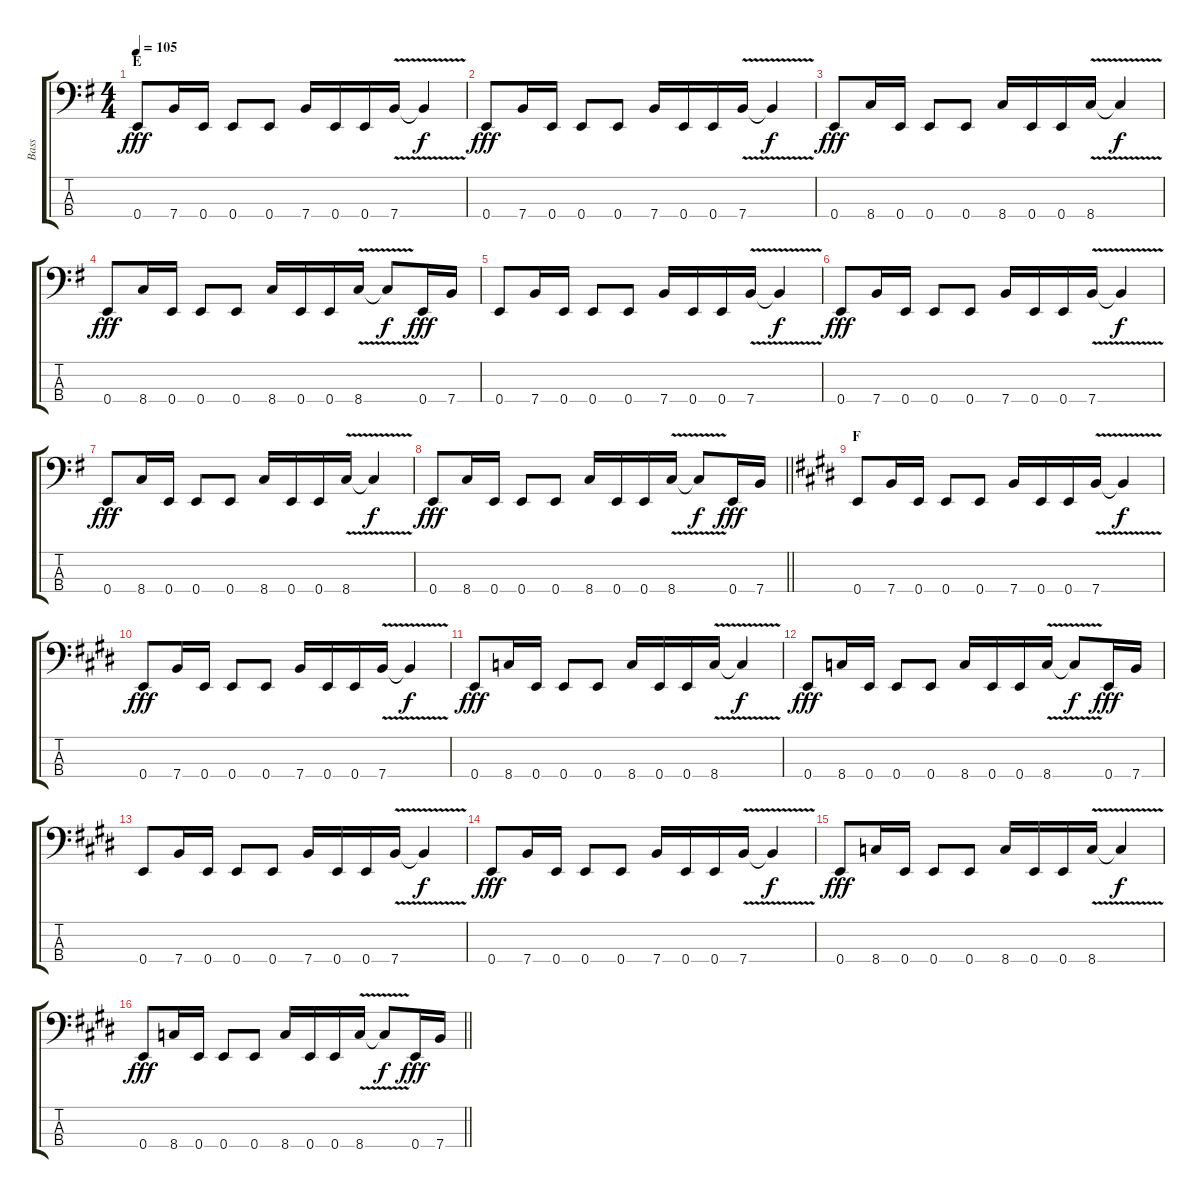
\track ("Bass" "Bass") {instrument electricbassfinger}
\staff {score tabs}
\tuning (G2 D2 A1 E1) {hide}
\ts (4 4)
\section ("" "E")
\tempo 105
\clef f4
\ks g
0.4.8{dy fff} 7.4.16 0.4.16 0.4.8 0.4.8 7.4.16 0.4.16 0.4.16 7.4{v}.16 7.4{t}.4{dy f} |
0.4.8{dy fff} 7.4.16 0.4.16 0.4.8 0.4.8 7.4.16 0.4.16 0.4.16 7.4{v}.16 7.4{t}.4{dy f} |
0.4.8{dy fff} 8.4.16 0.4.16 0.4.8 0.4.8 8.4.16 0.4.16 0.4.16 8.4{v}.16 8.4{t}.4{dy f} |
0.4.8{dy fff} 8.4.16 0.4.16 0.4.8 0.4.8 8.4.16 0.4.16 0.4.16 8.4{v}.16 8.4{t}.8{dy f} 0.4.16{dy fff} 7.4.16 |
0.4.8 7.4.16 0.4.16 0.4.8 0.4.8 7.4.16 0.4.16 0.4.16 7.4{v}.16 7.4{t}.4{dy f} |
0.4.8{dy fff} 7.4.16 0.4.16 0.4.8 0.4.8 7.4.16 0.4.16 0.4.16 7.4{v}.16 7.4{t}.4{dy f} |
0.4.8{dy fff} 8.4.16 0.4.16 0.4.8 0.4.8 8.4.16 0.4.16 0.4.16 8.4{v}.16 8.4{t}.4{dy f} |
\barLineRight lightlight
0.4.8{dy fff} 8.4.16 0.4.16 0.4.8 0.4.8 8.4.16 0.4.16 0.4.16 8.4{v}.16 8.4{t}.8{dy f} 0.4.16{dy fff} 7.4.16 |
\section ("" "F")
\ks e
0.4.8 7.4.16 0.4.16 0.4.8 0.4.8 7.4.16 0.4.16 0.4.16 7.4{v}.16 7.4{t}.4{dy f} |
0.4.8{dy fff} 7.4.16 0.4.16 0.4.8 0.4.8 7.4.16 0.4.16 0.4.16 7.4{v}.16 7.4{t}.4{dy f} |
0.4.8{dy fff} 8.4.16 0.4.16 0.4.8 0.4.8 8.4.16 0.4.16 0.4.16 8.4{v}.16 8.4{t}.4{dy f} |
0.4.8{dy fff} 8.4.16 0.4.16 0.4.8 0.4.8 8.4.16 0.4.16 0.4.16 8.4{v}.16 8.4{t}.8{dy f} 0.4.16{dy fff} 7.4.16 |
0.4.8 7.4.16 0.4.16 0.4.8 0.4.8 7.4.16 0.4.16 0.4.16 7.4{v}.16 7.4{t}.4{dy f} |
0.4.8{dy fff} 7.4.16 0.4.16 0.4.8 0.4.8 7.4.16 0.4.16 0.4.16 7.4{v}.16 7.4{t}.4{dy f} |
0.4.8{dy fff} 8.4.16 0.4.16 0.4.8 0.4.8 8.4.16 0.4.16 0.4.16 8.4{v}.16 8.4{t}.4{dy f} |
\barLineRight lightlight
0.4.8{dy fff} 8.4.16 0.4.16 0.4.8 0.4.8 8.4.16 0.4.16 0.4.16 8.4{v}.16 8.4{t}.8{dy f} 0.4.16{dy fff} 7.4.16
